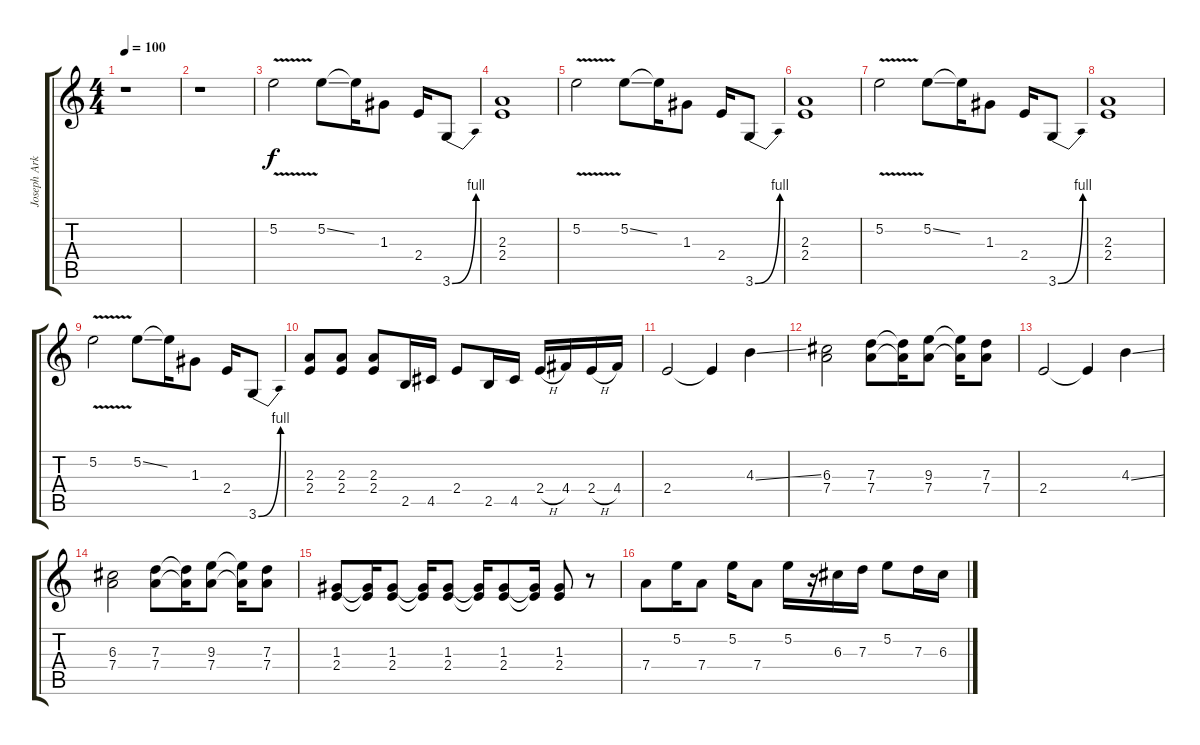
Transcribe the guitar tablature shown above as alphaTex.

\track ("Joseph Arkansas" "Joseph Ark") {instrument acousticguitarsteel}
\staff {score tabs}
\tuning (E4 B3 G3 D3 A2 E2) {hide}
\ts (4 4)
\tempo 100
\clef g2
\ks c
r.1{dy f} |
r.1 |
5.2{v}.2{volume 16 instrument overdrivenguitar} 5.2{ss}.8 5.2{t}.16 1.3.8 2.4.16 3.6{be (bend 0 0 60 4)}.8 |
(2.3 2.4).1 |
5.2{v}.2 5.2{ss}.8 5.2{t}.16 1.3.8 2.4.16 3.6{be (bend 0 0 60 4)}.8 |
(2.3 2.4).1 |
5.2{v}.2 5.2{ss}.8 5.2{t}.16 1.3.8 2.4.16 3.6{be (bend 0 0 60 4)}.8 |
(2.3 2.4).1 |
5.2{v}.2 5.2{ss}.8 5.2{t}.16 1.3.8 2.4.16 3.6{be (bend 0 0 60 4)}.8 |
(2.3 2.4).8 (2.3 2.4).8 (2.3 2.4).8 2.5.16 4.5.16 2.4.8 2.5.16 4.5.16 2.4{h}.16 4.4.16 2.4{h}.16 4.4.16 |
2.4.2 2.4{t}.4 4.3{ss}.4 |
(6.3 7.4).2 (7.3 7.4).8 (7.3{t} 7.4{t}).16 (9.3 7.4).8 (9.3{t} 7.4{t}).16 (7.3 7.4).8 |
2.4.2 2.4{t}.4 4.3{ss}.4 |
(6.3 7.4).2 (7.3 7.4).8 (7.3{t} 7.4{t}).16 (9.3 7.4).8 (9.3{t} 7.4{t}).16 (7.3 7.4).8 |
(1.3 2.4).8 (1.3{t} 2.4{t}).16 (1.3 2.4).8 (1.3{t} 2.4{t}).16 (1.3 2.4).8 (1.3{t} 2.4{t}).16 (1.3 2.4).8 (1.3{t} 2.4{t}).16 (1.3 2.4).8 r.8 |
7.4.8 5.2.16 7.4.8 5.2.16 7.4.8 5.2.16 r.16 6.3.16 7.3.16 5.2.8 7.3.16 6.3.16
